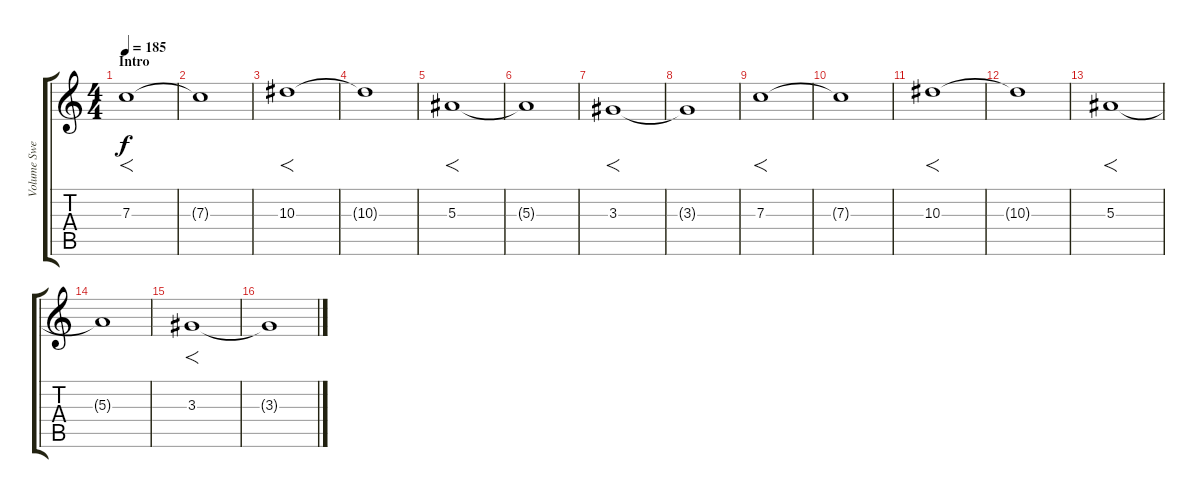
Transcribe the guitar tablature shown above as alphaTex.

\track ("Volume Swells(Dustin)" "Volume Swe") {instrument overdrivenguitar}
\staff {score tabs}
\tuning (D4 A3 F3 C3 G2 C2) {hide}
\ts (4 4)
\section ("" "Intro")
\tempo 185
\clef g2
\ks c
7.3.1{f dy f balance 16 instrument overdrivenguitar} |
7.3{t}.1 |
10.3.1{f balance 16} |
10.3{t}.1 |
5.3.1{f balance 16} |
5.3{t}.1 |
3.3.1{f balance 16} |
3.3{t}.1 |
7.3.1{f balance 16} |
7.3{t}.1 |
10.3.1{f balance 16} |
10.3{t}.1 |
5.3.1{f balance 16} |
5.3{t}.1 |
3.3.1{f balance 16} |
3.3{t}.1
